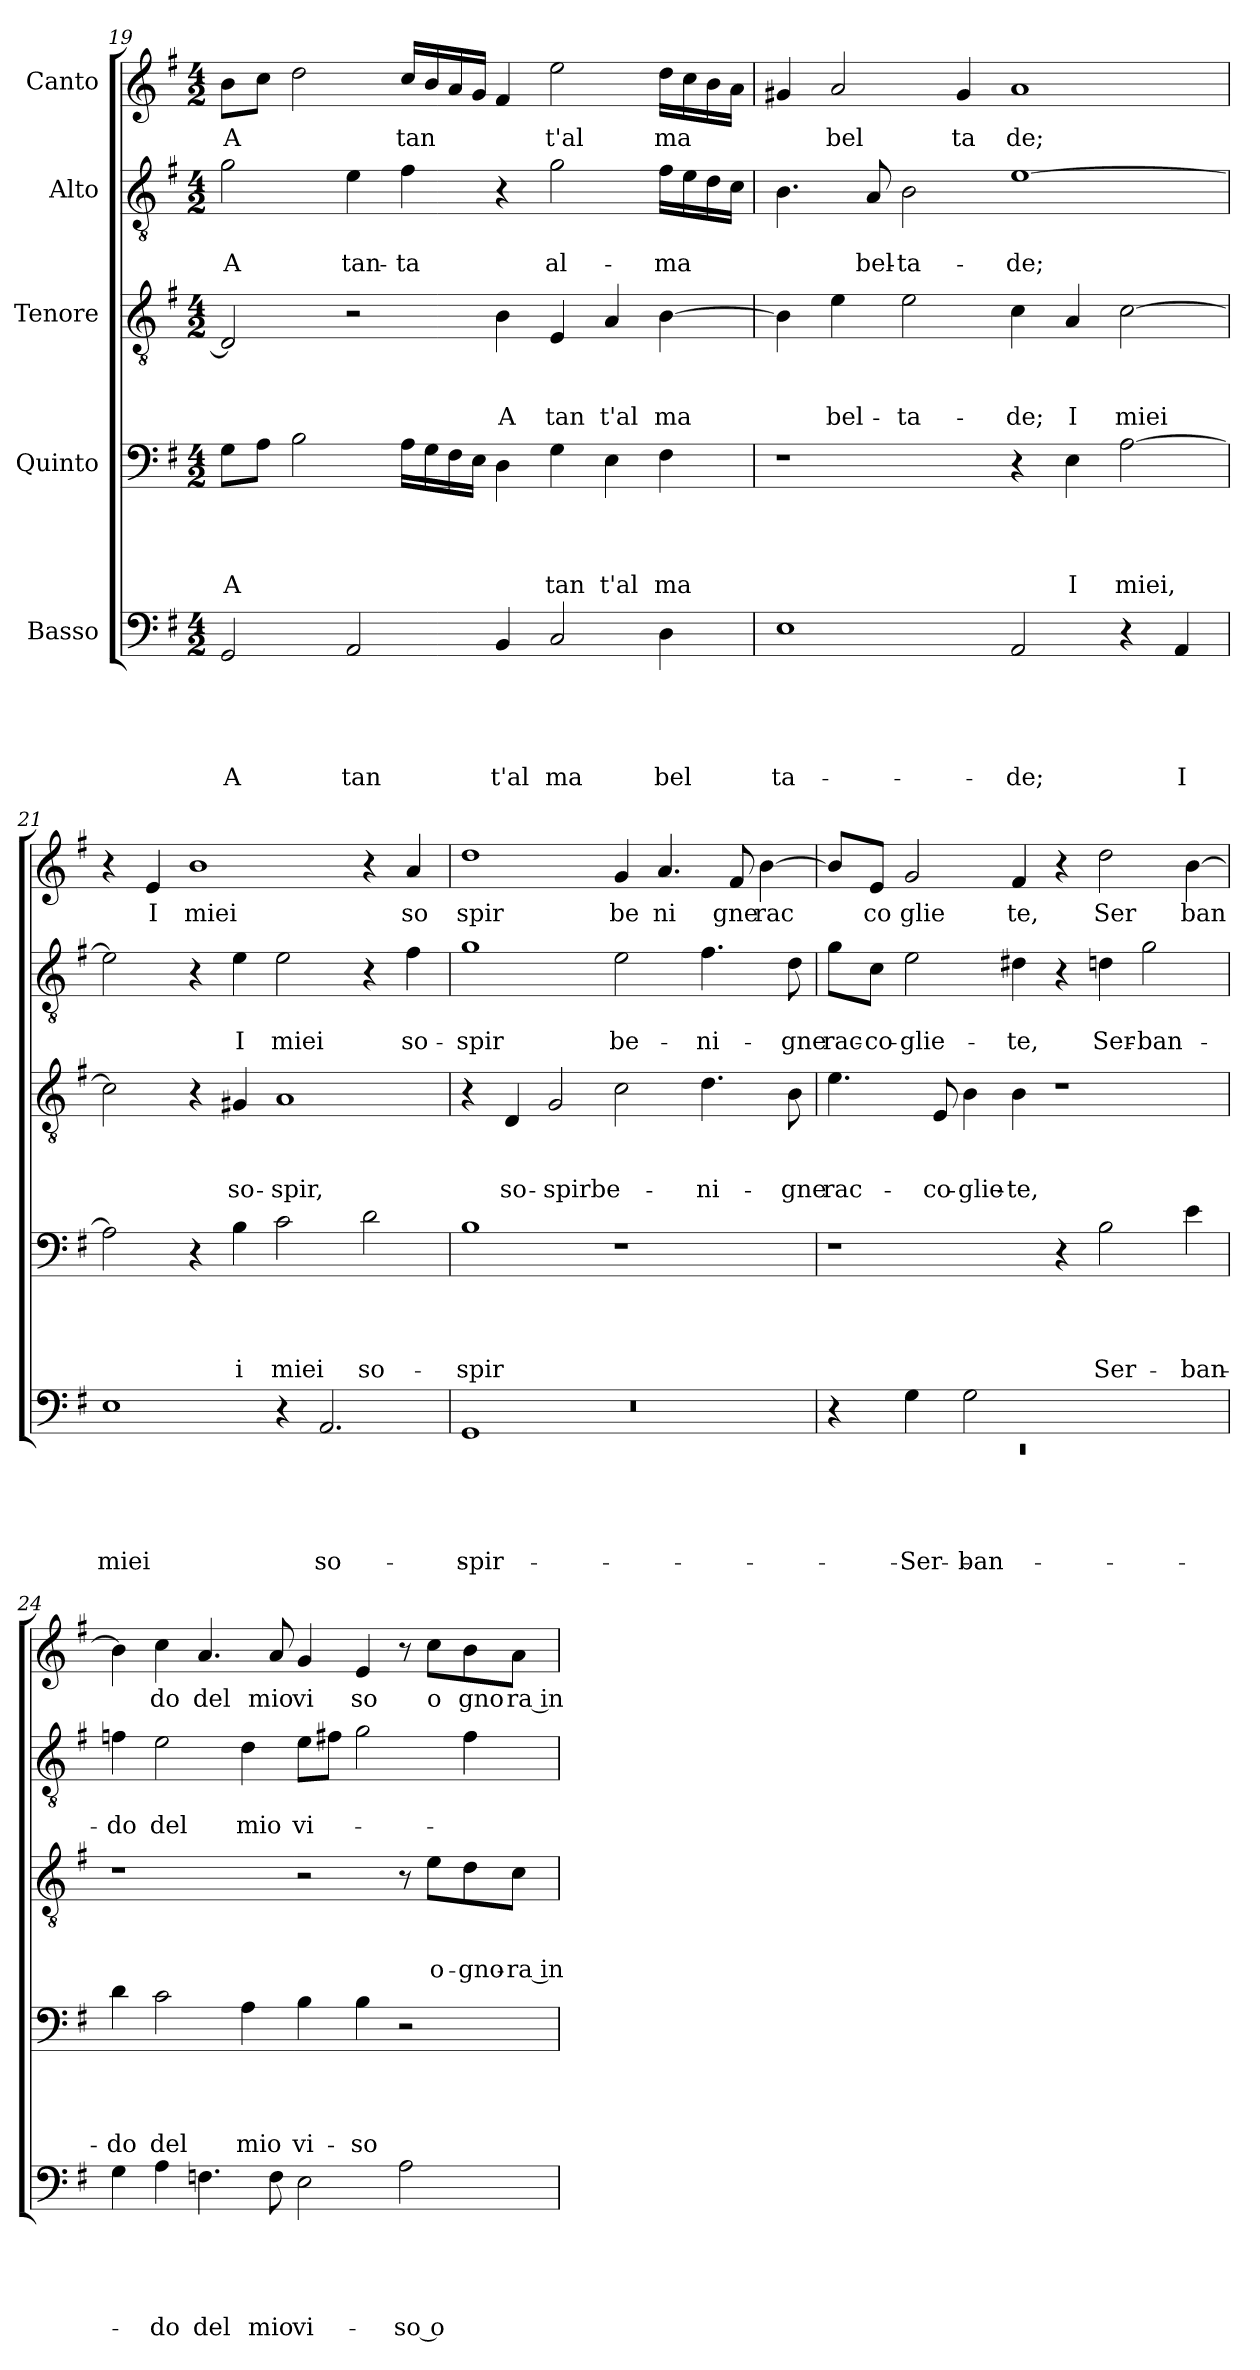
**kern	**text	**text	**text	**text	**text	**kern	**text	**text	**text	**text	**kern	**text	**text	**text	**kern	**text	**text	**kern	**text
*part5	*part5	*part5	*part5	*part5	*part5	*part4	*part4	*part4	*part4	*part4	*part3	*part3	*part3	*part3	*part2	*part2	*part2	*part1	*part1
*staff5	*staff5	*staff5	*staff5	*staff5	*staff5	*staff4	*staff4	*staff4	*staff4	*staff4	*staff3	*staff3	*staff3	*staff3	*staff2	*staff2	*staff2	*staff1	*staff1
*I"Basso	*	*	*	*	*	*I"Quinto	*	*	*	*	*I"Tenore	*	*	*	*I"Alto	*	*	*I"Canto	*
*clefF4	*	*	*	*	*	*clefF4	*	*	*	*	*clefGv2	*	*	*	*clefGv2	*	*	*clefG2	*
*k[f#]	*	*	*	*	*	*k[f#]	*	*	*	*	*k[f#]	*	*	*	*k[f#]	*	*	*k[f#]	*
*G:	*	*	*	*	*	*G:	*	*	*	*	*G:	*	*	*	*G:	*	*	*G:	*
*M4/2	*	*	*	*	*	*M4/2	*	*	*	*	*M4/2	*	*	*	*M4/2	*	*	*M4/2	*
=19	=19	=19	=19	=19	=19	=19	=19	=19	=19	=19	=19	=19	=19	=19	=19	=19	=19	=19	=19
!	!	!	!	!	!LO:LY:b	!	!	!	!	!LO:LY:b	!	!	!	!	!	!	!LO:LY:b	!	!LO:LY:b
2GG/	.	.	.	.	A	8G\L	.	.	.	A	2D/]	.	.	.	2g\	.	A	8b\L	A
.	.	.	.	.	.	8A\J	.	.	.	.	.	.	.	.	.	.	.	8cc\J	.
.	.	.	.	.	.	2B\	.	.	.	.	.	.	.	.	.	.	.	2dd\	.
!	!	!	!	!	!LO:LY:b	!	!	!	!	!	!	!	!	!	!	!	!LO:LY:b	!	!
2AA/	.	.	.	.	tan	.	.	.	.	.	2r	.	.	.	4e\	.	tan-	.	.
!	!	!	!	!	!	!	!	!	!	!	!	!	!	!	!	!	!LO:LY:b	!	!LO:LY:b
.	.	.	.	.	.	16A\LL	.	.	.	.	.	.	.	.	4f#\	.	-ta	16cc/LL	tan
.	.	.	.	.	.	16G\	.	.	.	.	.	.	.	.	.	.	.	16b/	.
.	.	.	.	.	.	16F#\	.	.	.	.	.	.	.	.	.	.	.	16a/	.
.	.	.	.	.	.	16E\JJ	.	.	.	.	.	.	.	.	.	.	.	16g/JJ	.
!	!	!	!	!	!LO:LY:b	!	!	!	!	!	!	!	!	!LO:LY:b	!	!	!	!	!
4BB/	.	.	.	.	t'al	4D\	.	.	.	.	4B\	.	.	A	4r	.	.	4f#/	.
!	!	!	!	!	!LO:LY:b	!	!	!	!	!LO:LY:b	!	!	!	!LO:LY:b	!	!	!LO:LY:b	!	!LO:LY:b
2C/	.	.	.	.	ma	4G\	.	.	.	tan	4E/	.	.	tan	2g\	.	al-	2ee\	t'al
!	!	!	!	!	!	!	!	!	!	!LO:LY:b	!	!	!	!LO:LY:b	!	!	!	!	!
.	.	.	.	.	.	4E\	.	.	.	t'al	4A/	.	.	t'al	.	.	.	.	.
!	!	!	!	!	!LO:LY:b	!	!	!	!	!LO:LY:b	!	!	!	!LO:LY:b	!	!	!LO:LY:b	!	!LO:LY:b
4D\	.	.	.	.	bel	4F#\	.	.	.	ma	[<4B\	.	.	ma	16f#\LL	.	-ma	16dd\LL	ma
.	.	.	.	.	.	.	.	.	.	.	.	.	.	.	16e\	.	.	16cc\	.
.	.	.	.	.	.	.	.	.	.	.	.	.	.	.	16d\	.	.	16b\	.
.	.	.	.	.	.	.	.	.	.	.	.	.	.	.	16c\JJ	.	.	16a\JJ	.
!!LO:LB:g=z
=20	=20	=20	=20	=20	=20	=20	=20	=20	=20	=20	=20	=20	=20	=20	=20	=20	=20	=20	=20
!	!	!	!	!	!LO:LY:b	!	!	!	!	!	!	!	!	!	!	!	!	!	!
1E	.	.	.	.	ta-	1r	.	.	.	.	4B\]	.	.	.	4.B\	.	.	4g#X/	.
!	!	!	!	!	!	!	!	!	!	!	!	!	!	!LO:LY:b	!	!	!	!	!LO:LY:b
.	.	.	.	.	.	.	.	.	.	.	4e\	.	.	bel-	.	.	.	2a/	bel
!	!	!	!	!	!	!	!	!	!	!	!	!	!	!	!	!	!LO:LY:b	!	!
.	.	.	.	.	.	.	.	.	.	.	.	.	.	.	8A/	.	bel-	.	.
!	!	!	!	!	!	!	!	!	!	!	!	!	!	!LO:LY:b	!	!	!LO:LY:b	!	!
.	.	.	.	.	.	.	.	.	.	.	2e\	.	.	-ta-	2B\	.	-ta-	.	.
!	!	!	!	!	!	!	!	!	!	!	!	!	!	!	!	!	!	!	!LO:LY:b
.	.	.	.	.	.	.	.	.	.	.	.	.	.	.	.	.	.	4g#/	ta
!	!	!	!	!	!LO:LY:b	!	!	!	!	!	!	!	!	!LO:LY:b	!	!	!LO:LY:b	!	!LO:LY:b
2AA/	.	.	.	.	-de;	4r	.	.	.	.	4c\	.	.	-de;	[>1e	.	-de;	1a	de;
!	!	!	!	!	!	!	!	!	!	!LO:LY:b	!	!	!	!LO:LY:b	!	!	!	!	!
.	.	.	.	.	.	4E\	.	.	.	I	4A/	.	.	I	.	.	.	.	.
!	!	!	!	!	!	!	!	!	!	!LO:LY:b	!	!	!	!LO:LY:b	!	!	!	!	!
4r	.	.	.	.	.	[>2A\	.	.	.	miei,	[>2c\	.	.	miei	.	.	.	.	.
!	!	!	!	!	!LO:LY:b	!	!	!	!	!	!	!	!	!	!	!	!	!	!
4AA/	.	.	.	.	I	.	.	.	.	.	.	.	.	.	.	.	.	.	.
=21	=21	=21	=21	=21	=21	=21	=21	=21	=21	=21	=21	=21	=21	=21	=21	=21	=21	=21	=21
!	!	!	!	!	!LO:LY:b	!	!	!	!	!	!	!	!	!	!	!	!	!	!
1E	.	.	.	.	miei	2A\]	.	.	.	.	2c\]	.	.	.	2e\]	.	.	4r	.
!	!	!	!	!	!	!	!	!	!	!	!	!	!	!	!	!	!	!	!LO:LY:b
.	.	.	.	.	.	.	.	.	.	.	.	.	.	.	.	.	.	4e/	I
!	!	!	!	!	!	!	!	!	!	!	!	!	!	!	!	!	!	!	!LO:LY:b
.	.	.	.	.	.	4r	.	.	.	.	4r	.	.	.	4r	.	.	1b	miei
!	!	!	!	!	!	!	!	!	!	!LO:LY:b	!	!	!	!LO:LY:b	!	!	!LO:LY:b	!	!
.	.	.	.	.	.	4B\	.	.	.	i	4G#X/	.	.	so-	4e\	.	I	.	.
!	!	!	!	!	!	!	!	!	!	!LO:LY:b	!	!	!	!LO:LY:b	!	!	!LO:LY:b	!	!
4r	.	.	.	.	.	2c\	.	.	.	miei	1A	.	.	-spir,	2e\	.	miei	.	.
!	!	!	!	!	!LO:LY:b	!	!	!	!	!	!	!	!	!	!	!	!	!	!
2.AA/	.	.	.	.	so-	.	.	.	.	.	.	.	.	.	.	.	.	.	.
!	!	!	!	!	!	!	!	!	!	!LO:LY:b	!	!	!	!	!	!	!	!	!
.	.	.	.	.	.	2d\	.	.	.	so-	.	.	.	.	4r	.	.	4r	.
!	!	!	!	!	!	!	!	!	!	!	!	!	!	!	!	!	!LO:LY:b	!	!LO:LY:b
.	.	.	.	.	.	.	.	.	.	.	.	.	.	.	4f#\	.	so-	4a/	so
=22	=22	=22	=22	=22	=22	=22	=22	=22	=22	=22	=22	=22	=22	=22	=22	=22	=22	=22	=22
*^	*	*	*	*	*	*	*	*	*	*	*	*	*	*	*	*	*	*	*
*	*^	*	*	*	*	*	*	*	*	*	*	*	*	*	*	*	*	*	*	*
!	!	!LO:N:vis=1	!	!	!	!	!LO:LY:b	!	!	!	!	!LO:LY:b	!	!	!	!	!	!	!LO:LY:b	!	!LO:LY:b
0ryy	1GG	0r	.	.	.	.	-spir	1B	.	.	.	-spir	4r	.	.	.	1g	.	-spir	1dd	spir
!	!	!	!	!	!	!	!	!	!	!	!	!	!	!	!	!LO:LY:b	!	!	!	!	!
.	.	.	.	.	.	.	.	.	.	.	.	.	4D/	.	.	so-	.	.	.	.	.
!	!	!	!	!	!	!	!	!	!	!	!	!	!	!	!	!LO:LY:b	!	!	!	!	!
.	.	.	.	.	.	.	.	.	.	.	.	.	2G/	.	.	-spirbe-	.	.	.	.	.
!	!	!	!	!	!	!	!	!	!	!	!	!	!	!	!	!	!	!	!LO:LY:b	!	!LO:LY:b
.	1ryy	.	.	.	.	.	.	1r	.	.	.	.	2c\	.	.	.	2e\	.	be-	4g/	be
!	!	!	!	!	!	!	!	!	!	!	!	!	!	!	!	!	!	!	!	!	!LO:LY:b
.	.	.	.	.	.	.	.	.	.	.	.	.	.	.	.	.	.	.	.	4.a/	ni
!	!	!	!	!	!	!	!	!	!	!	!	!	!	!	!	!LO:LY:b	!	!	!LO:LY:b	!	!
.	.	.	.	.	.	.	.	.	.	.	.	.	4.d\	.	.	-ni-	4.f#\	.	-ni-	.	.
!	!	!	!	!	!	!	!	!	!	!	!	!	!	!	!	!	!	!	!	!	!LO:LY:b
.	.	.	.	.	.	.	.	.	.	.	.	.	.	.	.	.	.	.	.	8f#/	gne
!	!	!	!	!	!	!	!	!	!	!	!	!	!	!	!	!	!	!	!	!	!LO:LY:b
.	.	.	.	.	.	.	.	.	.	.	.	.	.	.	.	.	.	.	.	[>4b\	rac
!	!	!	!	!	!	!	!	!	!	!	!	!	!	!	!	!LO:LY:b	!	!	!LO:LY:b	!	!
.	.	.	.	.	.	.	.	.	.	.	.	.	8B\	.	.	-gne	8d\	.	-gne	.	.
=23	=23	=23	=23	=23	=23	=23	=23	=23	=23	=23	=23	=23	=23	=23	=23	=23	=23	=23	=23	=23	=23
!	!LO:N:vis=1	!	!	!	!	!	!	!	!	!	!	!	!	!	!	!LO:LY:b	!	!	!LO:LY:b	!	!
0ryy	0rEE	4r	.	.	.	.	.	1r	.	.	.	.	4.e\	.	.	rac-	8g\L	.	rac-	8b/L]	.
!	!	!	!	!	!	!	!	!	!	!	!	!	!	!	!	!	!	!	!LO:LY:b	!	!LO:LY:b
.	.	.	.	.	.	.	.	.	.	.	.	.	.	.	.	.	8c\J	.	-co-	8e/J	co
!	!	!	!	!	!	!	!LO:LY:b	!	!	!	!	!	!	!	!	!	!	!	!LO:LY:b	!	!LO:LY:b
.	.	4G\	.	.	.	.	Ser-	.	.	.	.	.	.	.	.	.	2e\	.	-glie-	2g/	glie
!	!	!	!	!	!	!	!	!	!	!	!	!	!	!	!	!LO:LY:b	!	!	!	!	!
.	.	.	.	.	.	.	.	.	.	.	.	.	8E/	.	.	-co-	.	.	.	.	.
!	!	!	!	!	!	!	!LO:LY:b	!	!	!	!	!	!	!	!	!LO:LY:b	!	!	!	!	!
.	.	2G\	.	.	.	.	-ban-	.	.	.	.	.	4B\	.	.	-glie-	.	.	.	.	.
!	!	!	!	!	!	!	!	!	!	!	!	!	!	!	!	!LO:LY:b	!	!	!LO:LY:b	!	!LO:LY:b
.	.	.	.	.	.	.	.	.	.	.	.	.	4B\	.	.	-te,	4d#X\	.	-te,	4f#/	te,
.	.	1ryy	.	.	.	.	.	4r	.	.	.	.	1r	.	.	.	4r	.	.	4r	.
!	!	!	!	!	!	!	!	!	!	!	!	!LO:LY:b	!	!	!	!	!	!	!LO:LY:b	!	!LO:LY:b
.	.	.	.	.	.	.	.	2B\	.	.	.	Ser-	.	.	.	.	4dn\	.	Ser-	2dd\	Ser
!	!	!	!	!	!	!	!	!	!	!	!	!	!	!	!	!	!	!	!LO:LY:b	!	!
.	.	.	.	.	.	.	.	.	.	.	.	.	.	.	.	.	2g\	.	-ban-	.	.
!	!	!	!	!	!	!	!	!	!	!	!	!LO:LY:b	!	!	!	!	!	!	!	!	!LO:LY:b
.	.	.	.	.	.	.	.	4e\	.	.	.	-ban-	.	.	.	.	.	.	.	[>4b\	ban
*v	*v	*v	*	*	*	*	*	*	*	*	*	*	*	*	*	*	*	*	*	*	*
=24	=24	=24	=24	=24	=24	=24	=24	=24	=24	=24	=24	=24	=24	=24	=24	=24	=24	=24	=24
!	!	!	!	!	!	!	!	!	!	!LO:LY:b	!	!	!	!	!	!	!LO:LY:b	!	!
4G\	.	.	.	.	.	4d\	.	.	.	-do	1r	.	.	.	4fn\	.	-do	4b\]	.
!	!	!	!	!	!LO:LY:b	!	!	!	!	!LO:LY:b	!	!	!	!	!	!	!LO:LY:b	!	!LO:LY:b
4A\	.	.	.	.	-do	2c\	.	.	.	del	.	.	.	.	2e\	.	del	4cc\	do
!	!	!	!	!	!LO:LY:b	!	!	!	!	!	!	!	!	!	!	!	!	!	!LO:LY:b
4.Fn\	.	.	.	.	del	.	.	.	.	.	.	.	.	.	.	.	.	4.a/	del
!	!	!	!	!	!	!	!	!	!	!LO:LY:b	!	!	!	!	!	!	!LO:LY:b	!	!
.	.	.	.	.	.	4A\	.	.	.	mio	.	.	.	.	4d\	.	mio	.	.
!	!	!	!	!	!LO:LY:b	!	!	!	!	!	!	!	!	!	!	!	!	!	!LO:LY:b
8F\	.	.	.	.	mio	.	.	.	.	.	.	.	.	.	.	.	.	8a/	mio
!	!	!	!	!	!LO:LY:b	!	!	!	!	!LO:LY:b	!	!	!	!	!	!	!LO:LY:b	!	!LO:LY:b
2E\	.	.	.	.	vi-	4B\	.	.	.	vi-	2r	.	.	.	8e\L	.	vi-	4g/	vi
.	.	.	.	.	.	.	.	.	.	.	.	.	.	.	8f#X\J	.	.	.	.
!	!	!	!	!	!	!	!	!	!	!LO:LY:b	!	!	!	!	!	!	!	!	!LO:LY:b
.	.	.	.	.	.	4B\	.	.	.	-so	.	.	.	.	2g\	.	.	4e/	so
!	!	!	!	!	!LO:LY:b:rj	!	!	!	!	!	!	!	!	!	!	!	!	!	!
2A\	.	.	.	.	-so o-	2r	.	.	.	.	8r	.	.	.	.	.	.	8r	.
!	!	!	!	!	!	!	!	!	!	!	!	!	!	!LO:LY:b	!	!	!	!	!LO:LY:b
.	.	.	.	.	.	.	.	.	.	.	8e\L	.	.	o-	.	.	.	8cc\L	o
!	!	!	!	!	!	!	!	!	!	!	!	!	!	!LO:LY:b	!	!	!	!	!LO:LY:b
.	.	.	.	.	.	.	.	.	.	.	8d\	.	.	-gno-	4f#\	.	.	8b\	gno
!	!	!	!	!	!	!	!	!	!	!	!	!	!	!LO:LY:b:rj	!	!	!	!	!LO:LY:b:rj
.	.	.	.	.	.	.	.	.	.	.	8c\J	.	.	-ra in	.	.	.	8a\J	ra in
=	=	=	=	=	=	=	=	=	=	=	=	=	=	=	=	=	=	=	=
*-	*-	*-	*-	*-	*-	*-	*-	*-	*-	*-	*-	*-	*-	*-	*-	*-	*-	*-	*-
